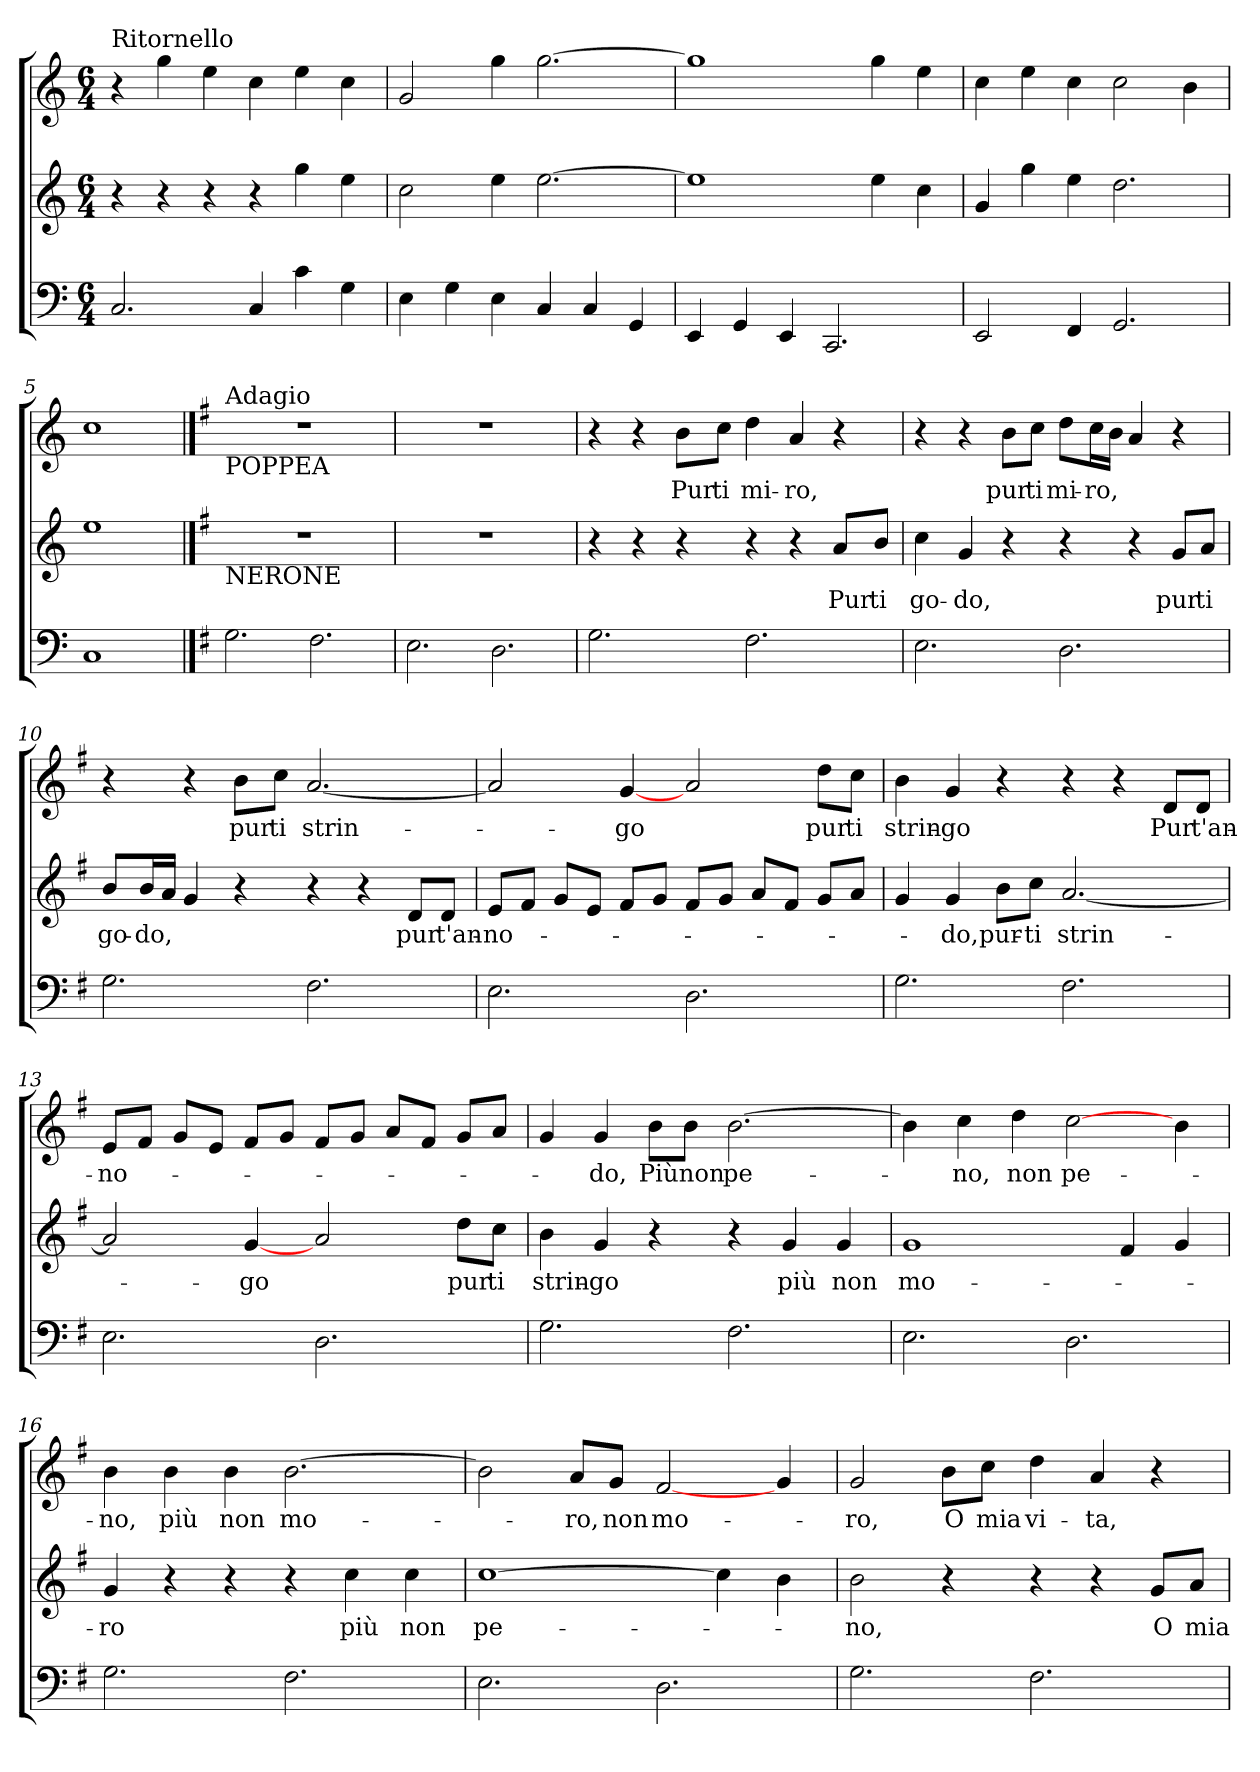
**kern	**kern	**text	**kern	**text
*part3	*part2	*part2	*part1	*part1
*staff3	*staff2	*staff2	*staff1	*staff1
*clefF4	*clefG2	*	*clefG2	*
*k[]	*k[]	*	*k[]	*
*C:	*C:	*	*C:	*
*M6/4	*M6/4	*	*M6/4	*
=1	=1	=1	=1	=1
!	!	!	!LO:TX:a:t=Ritornello	!
2.C/	4r	.	4r	.
.	4r	.	4gg\	.
.	4r	.	4ee\	.
4C/	4r	.	4cc\	.
4c\	4gg\	.	4ee\	.
4G\	4ee\	.	4cc\	.
=2	=2	=2	=2	=2
4E\	2cc\	.	2g/	.
4G\	.	.	.	.
4E\	4ee\	.	4gg\	.
4C/	[2.ee\	.	[2.gg\	.
4C/	.	.	.	.
4GG/	.	.	.	.
=3	=3	=3	=3	=3
4EE/	1ee]	.	1gg]	.
4GG/	.	.	.	.
4EE/	.	.	.	.
2.CC/	.	.	.	.
.	4ee\	.	4gg\	.
.	4cc\	.	4ee\	.
=4	=4	=4	=4	=4
2EE/	4g/	.	4cc\	.
.	4gg\	.	4ee\	.
4FF/	4ee\	.	4cc\	.
2.GG/	2.dd\	.	2cc\	.
.	.	.	4b\	.
=5	=5	=5	=5	=5
1C	1ee	.	1cc	.
==6	==6	==6	==6	==6
*k[f#]	*k[f#]	*	*k[f#]	*
*G:	*G:	*	*G:	*
!	!	!	!LO:TX:b:t=POPPEA	!
!	!	!	!LO:TX:a:t=Adagio	!
!	!LO:TX:b:t=NERONE	!	!	!
2.G\	1.r	.	1.r	.
2.F#\	.	.	.	.
=7	=7	=7	=7	=7
2.E\	1.r	.	1.r	.
2.D\	.	.	.	.
!!LO:LB:g=z
=8	=8	=8	=8	=8
2.G\	4r	.	4r	.
.	4r	.	4r	.
.	4r	.	8b\L	Pur
.	.	.	8cc\J	ti
2.F#\	4r	.	4dd\	mi-
.	4r	.	4a/	-ro,
.	8a/L	Pur	4r	.
.	8b/J	ti	.	.
=9	=9	=9	=9	=9
2.E\	4cc\	go-	4r	.
.	4g/	-do,	4r	.
.	4r	.	8b\L	pur
.	.	.	8cc\J	ti
2.D\	4r	.	8dd\L	mi-
.	.	.	16cc\L	-ro,
.	.	.	16b\JJ	.
.	4r	.	4a/	.
.	8g/L	pur	4r	.
.	8a/J	ti	.	.
=10	=10	=10	=10	=10
2.G\	8b/L	go-	4r	.
.	16b/L	-do,	.	.
.	16a/JJ	.	.	.
.	4g/	.	4r	.
.	4r	.	8b\L	pur
.	.	.	8cc\J	ti
2.F#\	4r	.	[2.a/	strin-
.	4r	.	.	.
.	8d/L	pur	.	.
.	8d/J	t'an-	.	.
=11	=11	=11	=11	=11
2.E\	8e/L	-no-	2a/]	.
.	8f#/J	.	.	.
.	8g/L	.	.	.
.	8e/J	.	.	.
.	8f#/L	.	[4g/	-go
.	8g/J	.	.	.
2.D\	8f#/L	.	2a/	.
.	8g/J	.	.	.
.	8a/L	.	.	.
.	8f#/J	.	.	.
.	8g/L	.	8dd\L	pur
.	8a/J	.	8cc\J	ti
!!LO:LB:g=z
=12	=12	=12	=12	=12
2.G\	4g/	.	4b\	strin-
.	4g/	-do,	4g/	-go
.	8b\L	pur-	4r	.
.	8cc\J	-ti	.	.
2.F#\	[2.a/	strin-	4r	.
.	.	.	4r	.
.	.	.	8d/L	Pur
.	.	.	8d/J	t'an-
=13	=13	=13	=13	=13
2.E\	2a/]	.	8e/L	-no-
.	.	.	8f#/J	.
.	.	.	8g/L	.
.	.	.	8e/J	.
.	[4g/	-go	8f#/L	.
.	.	.	8g/J	.
2.D\	2a/	.	8f#/L	.
.	.	.	8g/J	.
.	.	.	8a/L	.
.	.	.	8f#/J	.
.	8dd\L	pur	8g/L	.
.	8cc\J	ti	8a/J	.
=14	=14	=14	=14	=14
2.G\	4b\	strin-	4g/	.
.	4g/	-go	4g/	-do,
.	4r	.	8b\L	Più
.	.	.	8b\J	non
2.F#\	4r	.	[2.b\	pe-
.	4g/	più	.	.
.	4g/	non	.	.
=15	=15	=15	=15	=15
2.E\	1g	mo-	4b\]	.
.	.	.	4cc\	-no,
.	.	.	4dd\	non
2.D\	.	.	[2cc\	pe-
.	4f#/	.	.	.
.	4g/	.	4b\	.
!!LO:LB:g=z
=16	=16	=16	=16	=16
2.G\	4g/	-ro	4b\	-no,
.	4r	.	4b\	più
.	4r	.	4b\	non
2.F#\	4r	.	[2.b\	mo-
.	4cc\	più	.	.
.	4cc\	non	.	.
=17	=17	=17	=17	=17
2.E\	[1cc	pe-	2b\]	.
.	.	.	8a/L	-ro,
.	.	.	8g/J	non
2.D\	.	.	[2f#/	mo-
.	4cc\]	.	.	.
.	4b\	.	4g/	.
=18	=18	=18	=18	=18
2.G\	2b\	-no,	2g/	-ro,
.	4r	.	8b\L	O
.	.	.	8cc\J	mia
2.F#\	4r	.	4dd\	vi-
.	4r	.	4a/	-ta,
.	8g/L	O	4r	.
.	8a/J	mia	.	.
=	=	=	=	=
*-	*-	*-	*-	*-
